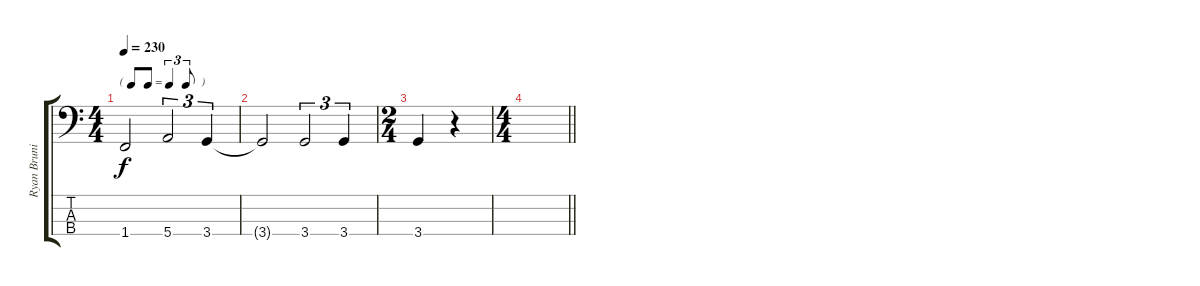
\track ("Ryan Bruni" "Ryan Bruni") {instrument electricbassfinger}
\staff {score tabs}
\tuning (G2 D2 A1 E1) {hide}
\ts (4 4)
\tf triplet8th
\tempo 230
\clef f4
\ks c
1.4.2{dy f} 5.4.2{tu (3 2)} 3.4.4{tu (3 2)} |
3.4{t}.2 3.4.2{tu (3 2)} 3.4.4{tu (3 2)} |
\ts (2 4)
3.4.4 r.4 |
\ts (4 4)
\barLineRight lightlight
